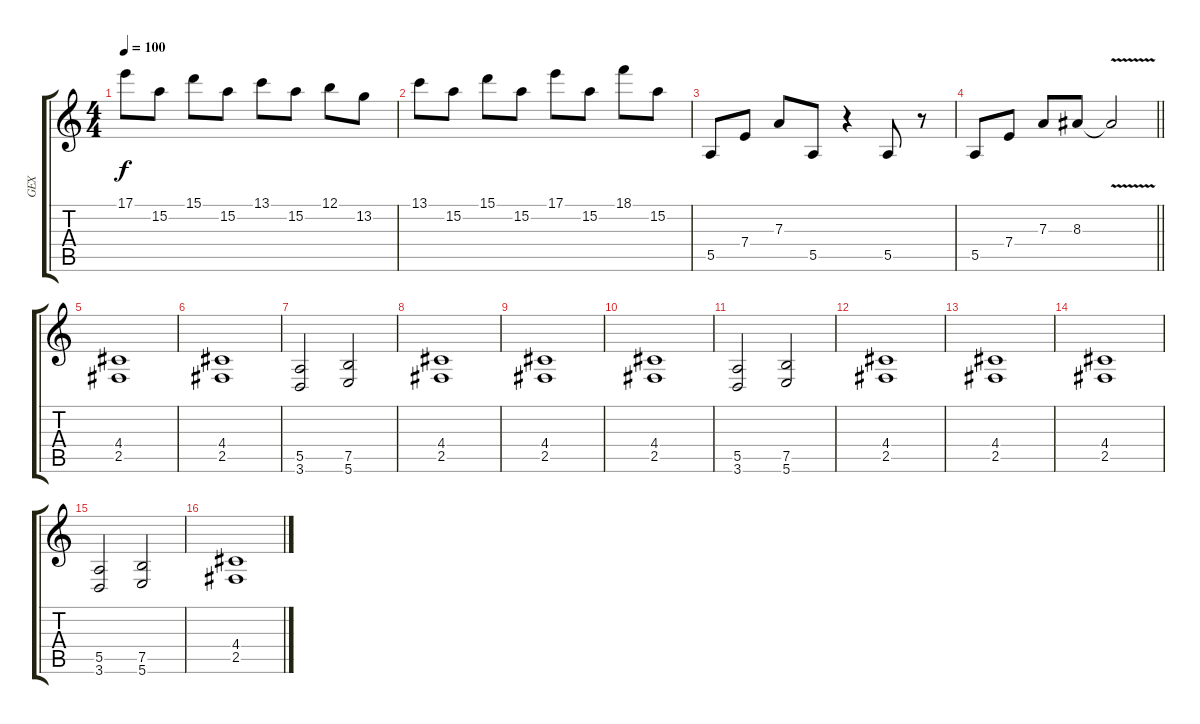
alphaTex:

\track ("GEX" "GEX") {instrument distortionguitar}
\staff {score tabs}
\tuning (B3 Gb3 D3 A2 E2 B1) {hide}
\ts (4 4)
\tempo 100
\clef g2
\ks c
17.1.8{dy f} 15.2.8 15.1.8 15.2.8 13.1.8 15.2.8 12.1.8 13.2.8 |
13.1.8 15.2.8 15.1.8 15.2.8 17.1.8 15.2.8 18.1.8 15.2.8 |
5.5.8 7.4.8 7.3.8 5.5.8 r.4 5.5.8 r.8 |
\barLineRight lightlight
5.5.8 7.4.8 7.3.8 8.3.8 8.3{v t}.2 |
(4.4 2.5).1 |
(4.4 2.5).1 |
(5.5 3.6).2 (7.5 5.6).2 |
(4.4 2.5).1 |
(4.4 2.5).1 |
(4.4 2.5).1 |
(5.5 3.6).2 (7.5 5.6).2 |
(4.4 2.5).1 |
(4.4 2.5).1 |
(4.4 2.5).1 |
(5.5 3.6).2 (7.5 5.6).2 |
(4.4 2.5).1
